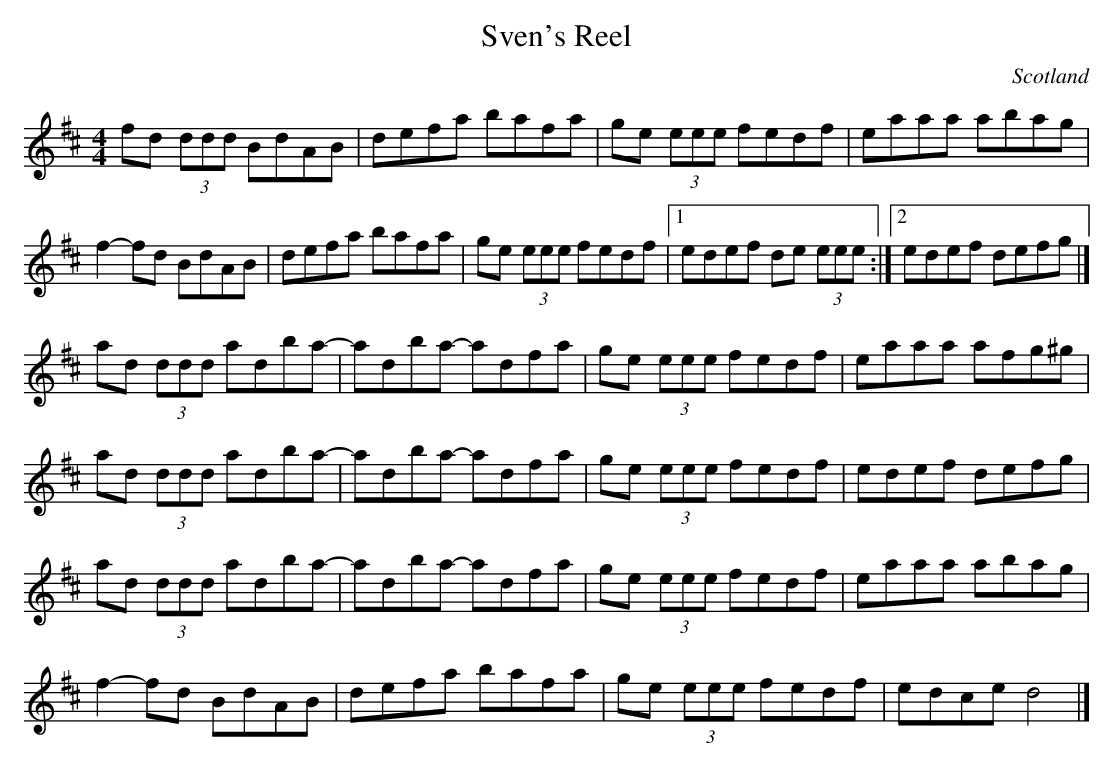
X:1
T:Sven's Reel
M:4/4
O:Scotland
K:D
fd (3ddd BdAB | defa bafa | ge (3eee fedf | eaaa abag |
f2- fd   BdAB | defa bafa | ge (3eee fedf |1 edef de (3eee :|2 edef defg |]
ad (3ddd adba- | adba- adfa | ge (3eee fedf | eaaa afg^g |
ad (3ddd adba- | adba- adfa | ge (3eee fedf | edef defg |
ad (3ddd adba- | adba- adfa | ge (3eee fedf | eaaa abag |
f2- fd   BdAB  | defa  bafa | ge (3eee fedf | edce d4 |]
